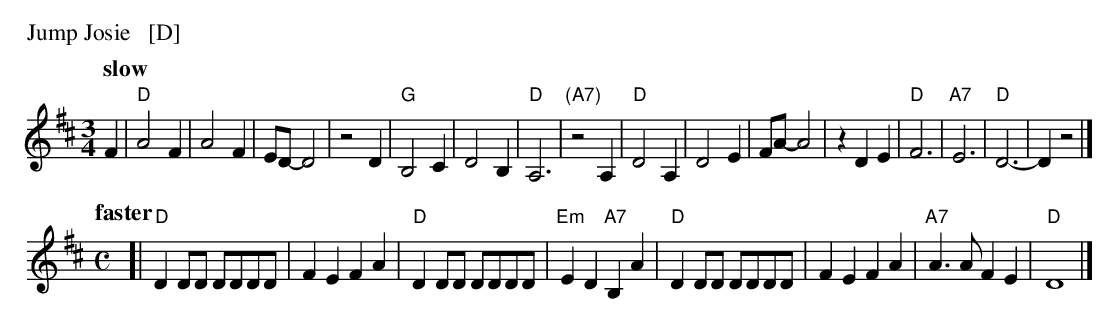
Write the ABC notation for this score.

X:1
P: Jump Josie   [D]
C:
M: 3/4
L: 1/8
K: D
Q: "slow"
F2 |\
"D"A4F2 | A4F2 | ED-D4 | z4D2 | "G"B,4C2 | D4B,2 | "D"A,6 | "(A7)"z4A,2 |\
"D"D4A,2 | D4E2 | FA-A4 | z2D2E2 | "D"F6 | "A7"E6 | "D"D6- | D2z4 |]
Q: "faster"
M: C
[|\
"D"D2DD DDDD | F2E2 F2A2 | "D"D2DD DDDD | "Em"E2D2 "A7"B,2A2 |\
"D"D2DD DDDD | F2E2 F2A2 | "A7"A3A F2E2 | "D"D8 |]
